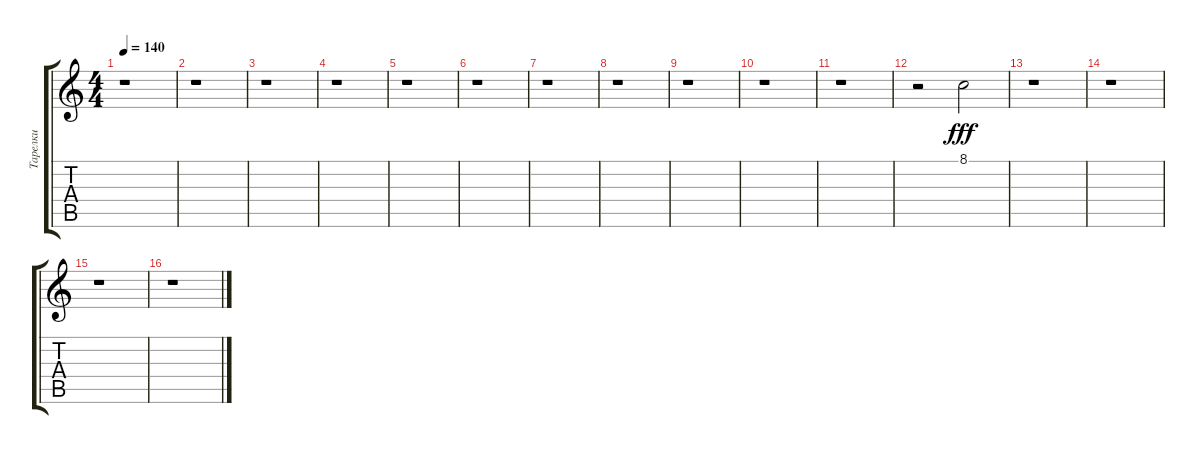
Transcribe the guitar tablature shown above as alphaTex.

\track ("Тарелки" "Тарелки") {instrument reversecymbal}
\staff {score tabs}
\tuning (E4 B3 G3 D3 A2 E2) {hide}
\ts (4 4)
\tempo 140
\clef g2
\ks c
r.1{dy fff} |
r.1 |
r.1 |
r.1 |
r.1 |
r.1 |
r.1 |
r.1 |
r.1 |
r.1 |
r.1 |
r.2 8.1.2 |
r.1 |
r.1 |
r.1 |
r.1
